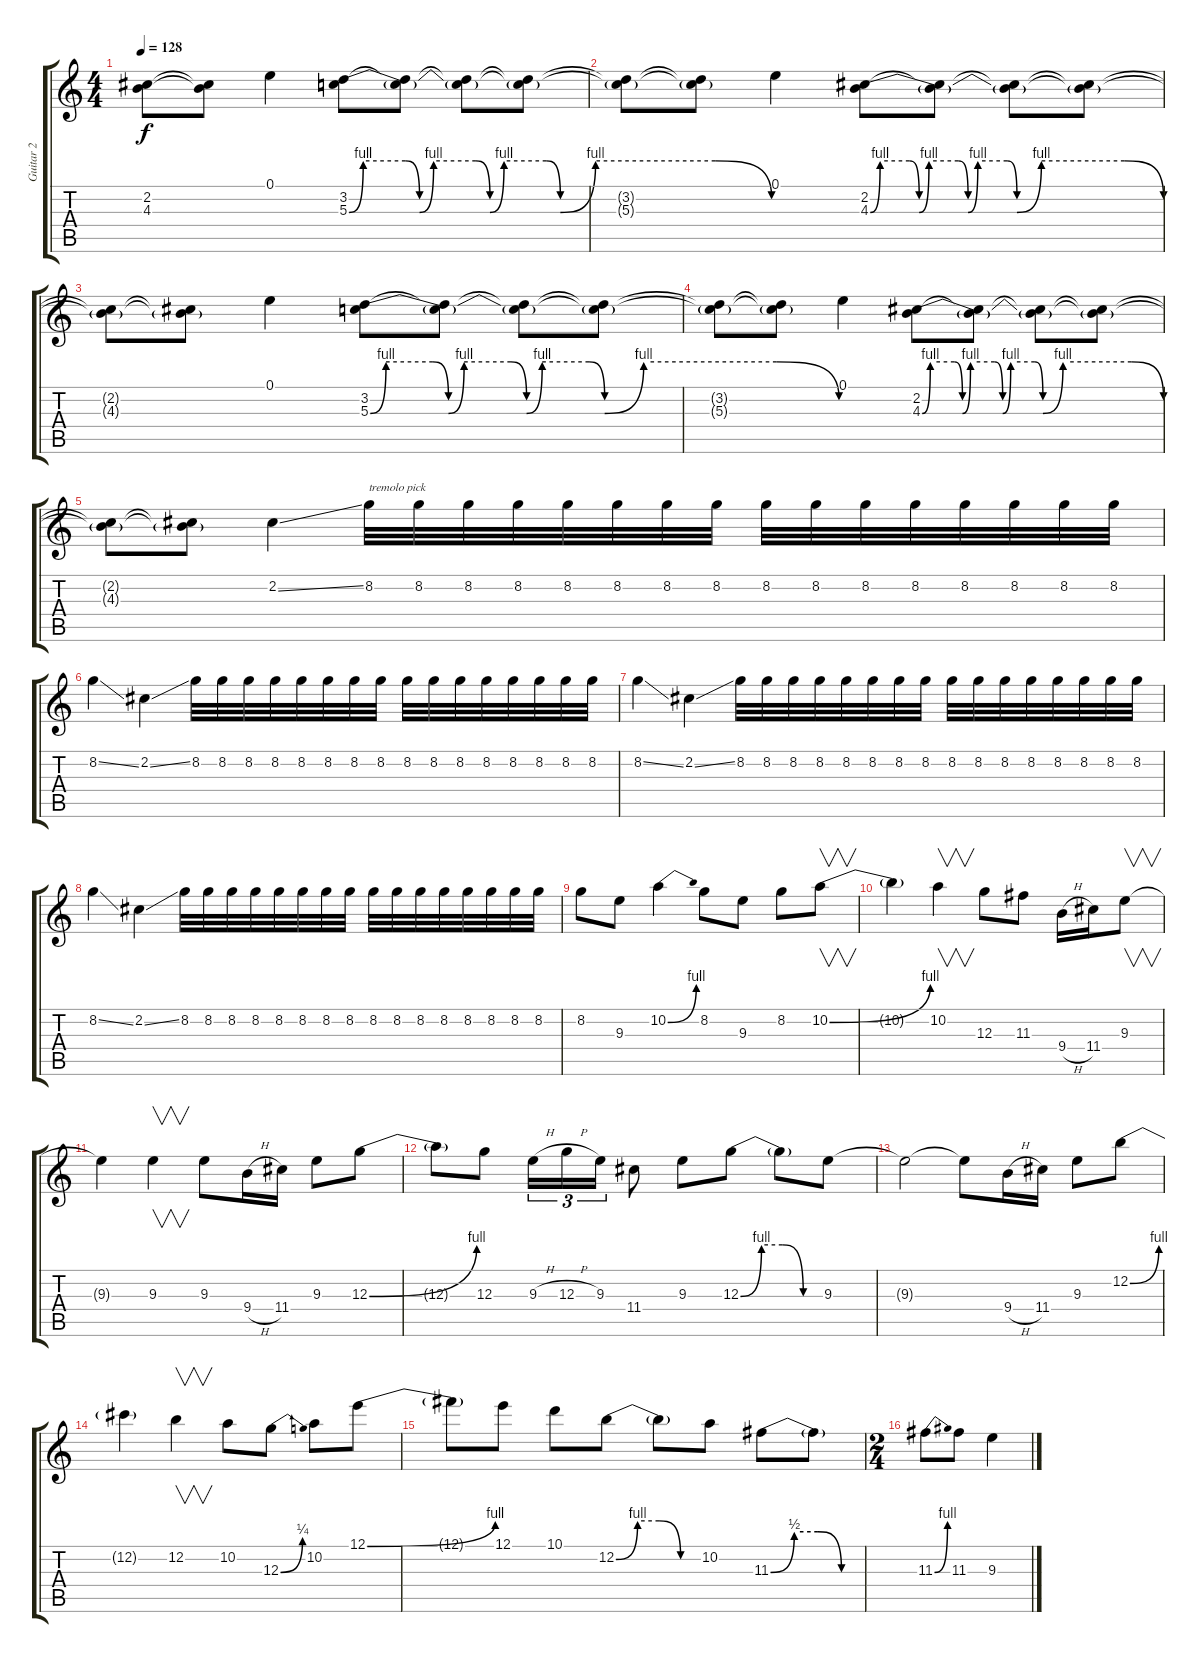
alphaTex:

\track ("Guitar 2" "Guitar 2") {instrument overdrivenguitar}
\staff {score tabs}
\tuning (E4 B3 G3 D3 A2 E2) {hide}
\ts (4 4)
\tempo 128
\clef g2
\ks c
(2.2{t} 4.3{t}).8{dy f} (2.2{t} 4.3{t}).8 0.1.4 (3.2 5.3{be (custom 0 0 2 4 8 4 10 0 12 4 18 4 20 0 22 4 28 4 30 0 35 4 52 4 60 0)}).8 (3.2{t} 5.3{t}).8 (3.2{t} 5.3{t}).8 (3.2{t} 5.3{t}).8 |
(3.2{t} 5.3{t}).8 (3.2{t} 5.3{t}).8 0.1.4 (2.2 4.3{be (custom 0 0 2 4 8 4 10 0 12 4 18 4 20 0 22 4 28 4 30 0 35 4 52 4 60 0)}).8 (2.2{t} 4.3{t}).8 (2.2{t} 4.3{t}).8 (2.2{t} 4.3{t}).8 |
(2.2{t} 4.3{t}).8 (2.2{t} 4.3{t}).8 0.1.4 (3.2 5.3{be (custom 0 0 2 4 8 4 10 0 12 4 18 4 20 0 22 4 28 4 30 0 35 4 52 4 60 0)}).8 (3.2{t} 5.3{t}).8 (3.2{t} 5.3{t}).8 (3.2{t} 5.3{t}).8 |
(3.2{t} 5.3{t}).8 (3.2{t} 5.3{t}).8 0.1.4 (2.2 4.3{be (custom 0 0 2 4 8 4 10 0 12 4 18 4 20 0 22 4 28 4 30 0 35 4 52 4 60 0)}).8 (2.2{t} 4.3{t}).8 (2.2{t} 4.3{t}).8 (2.2{t} 4.3{t}).8 |
(2.2{t} 4.3{t}).8 (2.2{t} 4.3{t}).8 2.2{ss}.4 8.2.32{txt "tremolo pick"} 8.2.32 8.2.32 8.2.32 8.2.32 8.2.32 8.2.32 8.2.32 8.2.32 8.2.32 8.2.32 8.2.32 8.2.32 8.2.32 8.2.32 8.2.32 |
8.2{ss}.4 2.2{ss}.4 8.2.32 8.2.32 8.2.32 8.2.32 8.2.32 8.2.32 8.2.32 8.2.32 8.2.32 8.2.32 8.2.32 8.2.32 8.2.32 8.2.32 8.2.32 8.2.32 |
8.2{ss}.4 2.2{ss}.4 8.2.32 8.2.32 8.2.32 8.2.32 8.2.32 8.2.32 8.2.32 8.2.32 8.2.32 8.2.32 8.2.32 8.2.32 8.2.32 8.2.32 8.2.32 8.2.32 |
8.2{ss}.4 2.2{ss}.4 8.2.32 8.2.32 8.2.32 8.2.32 8.2.32 8.2.32 8.2.32 8.2.32 8.2.32 8.2.32 8.2.32 8.2.32 8.2.32 8.2.32 8.2.32 8.2.32 |
8.2.8 9.3.8 10.2{be (bend 0 0 60 4)}.4 8.2.8 9.3.8 8.2.8 10.2{be (bend 0 0 60 4)}.8{v} |
10.2{t}.4 10.2.4{v} 12.3.8 11.3.8 9.4{h}.16 11.4.16 9.3.8{v} |
9.3{t}.4 9.3.4{v} 9.3.8 9.4{h}.16 11.4.16 9.3.8 12.3{be (bend 0 0 60 4)}.8 |
12.3{t}.8 12.3.8 9.3{h}.16{tu (3 2)} 12.3{h}.16{tu (3 2)} 9.3.16{tu (3 2)} 11.4.8 9.3.8 12.3{be (custom 0 0 15 4 30 4 45 0 60 0)}.8 12.3{t}.8 9.3.8 |
9.3{t}.2 9.3{t}.8 9.4{h}.16 11.4.16 9.3.8 12.2{be (bend 0 0 60 4)}.8 |
12.2{t}.4 12.2.4{v} 10.2.8 12.3{be (bend 0 0 60 1)}.8 10.2.8 12.1{be (bend 0 0 60 4)}.8 |
12.1{t}.8 12.1.8 10.1.8 12.2{be (custom 0 0 15 4 30 4 45 0 60 0)}.8 12.2{t}.8 10.2.8 11.3{be (custom 0 0 15 2 30 2 45 0 60 0)}.8 11.3{t}.8 |
\ts (2 4)
11.3{be (bend 0 0 60 4)}.8 11.3.8 9.3.4
